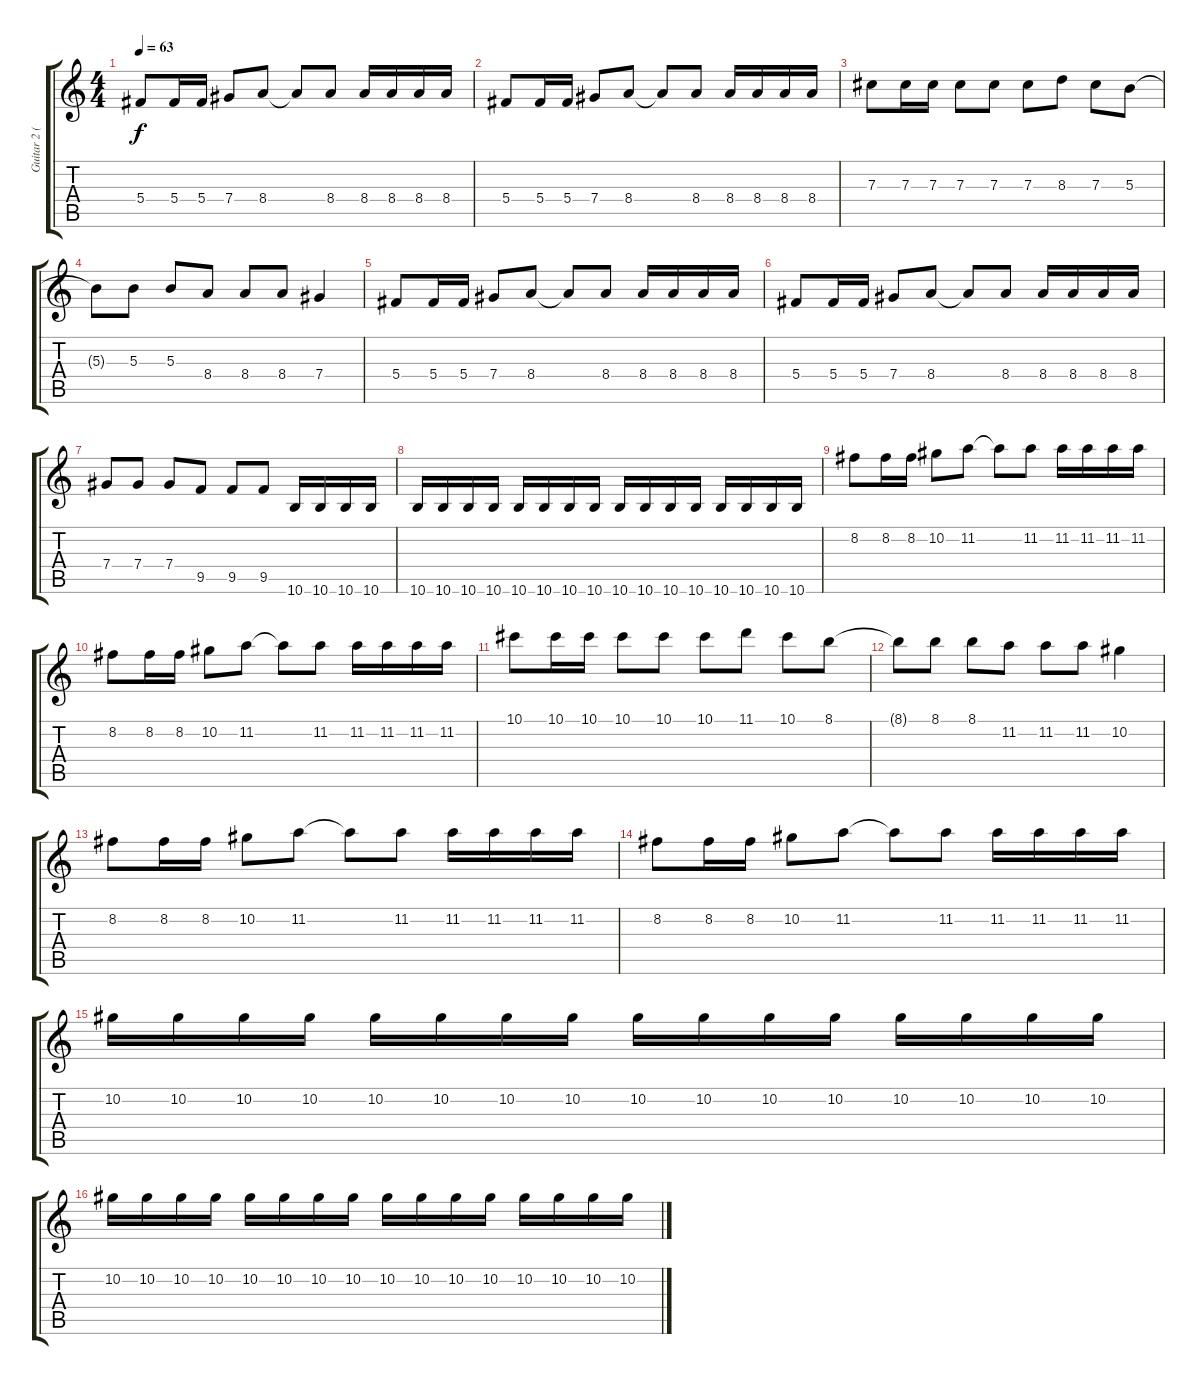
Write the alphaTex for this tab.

\track ("Guitar 2 (Drop C#)" "Guitar 2 (") {instrument distortionguitar}
\staff {score tabs}
\tuning (Eb4 Bb3 Gb3 Db3 Ab2 Db2) {hide}
\ts (4 4)
\tempo 63
\clef g2
\ks c
5.4.8{dy f instrument distortionguitar} 5.4.16 5.4.16 7.4.8 8.4.8 8.4{t}.8 8.4.8 8.4.16 8.4.16 8.4.16 8.4.16 |
5.4.8 5.4.16 5.4.16 7.4.8 8.4.8 8.4{t}.8 8.4.8 8.4.16 8.4.16 8.4.16 8.4.16 |
7.3.8 7.3.16 7.3.16 7.3.8 7.3.8 7.3.8 8.3.8 7.3.8 5.3.8 |
5.3{t}.8 5.3.8 5.3.8 8.4.8 8.4.8 8.4.8 7.4.4 |
5.4.8 5.4.16 5.4.16 7.4.8 8.4.8 8.4{t}.8 8.4.8 8.4.16 8.4.16 8.4.16 8.4.16 |
5.4.8 5.4.16 5.4.16 7.4.8 8.4.8 8.4{t}.8 8.4.8 8.4.16 8.4.16 8.4.16 8.4.16 |
7.4.8 7.4.8 7.4.8 9.5.8 9.5.8 9.5.8 10.6.16 10.6.16 10.6.16 10.6.16 |
10.6.16 10.6.16 10.6.16 10.6.16 10.6.16 10.6.16 10.6.16 10.6.16 10.6.16 10.6.16 10.6.16 10.6.16 10.6.16 10.6.16 10.6.16 10.6.16 |
8.2.8 8.2.16 8.2.16 10.2.8 11.2.8 11.2{t}.8 11.2.8 11.2.16 11.2.16 11.2.16 11.2.16 |
8.2.8 8.2.16 8.2.16 10.2.8 11.2.8 11.2{t}.8 11.2.8 11.2.16 11.2.16 11.2.16 11.2.16 |
10.1.8 10.1.16 10.1.16 10.1.8 10.1.8 10.1.8 11.1.8 10.1.8 8.1.8 |
8.1{t}.8 8.1.8 8.1.8 11.2.8 11.2.8 11.2.8 10.2.4 |
8.2.8 8.2.16 8.2.16 10.2.8 11.2.8 11.2{t}.8 11.2.8 11.2.16 11.2.16 11.2.16 11.2.16 |
8.2.8 8.2.16 8.2.16 10.2.8 11.2.8 11.2{t}.8 11.2.8 11.2.16 11.2.16 11.2.16 11.2.16 |
10.2.16 10.2.16 10.2.16 10.2.16 10.2.16 10.2.16 10.2.16 10.2.16 10.2.16 10.2.16 10.2.16 10.2.16 10.2.16 10.2.16 10.2.16 10.2.16 |
10.2.16 10.2.16 10.2.16 10.2.16 10.2.16 10.2.16 10.2.16 10.2.16 10.2.16 10.2.16 10.2.16 10.2.16 10.2.16 10.2.16 10.2.16 10.2.16
